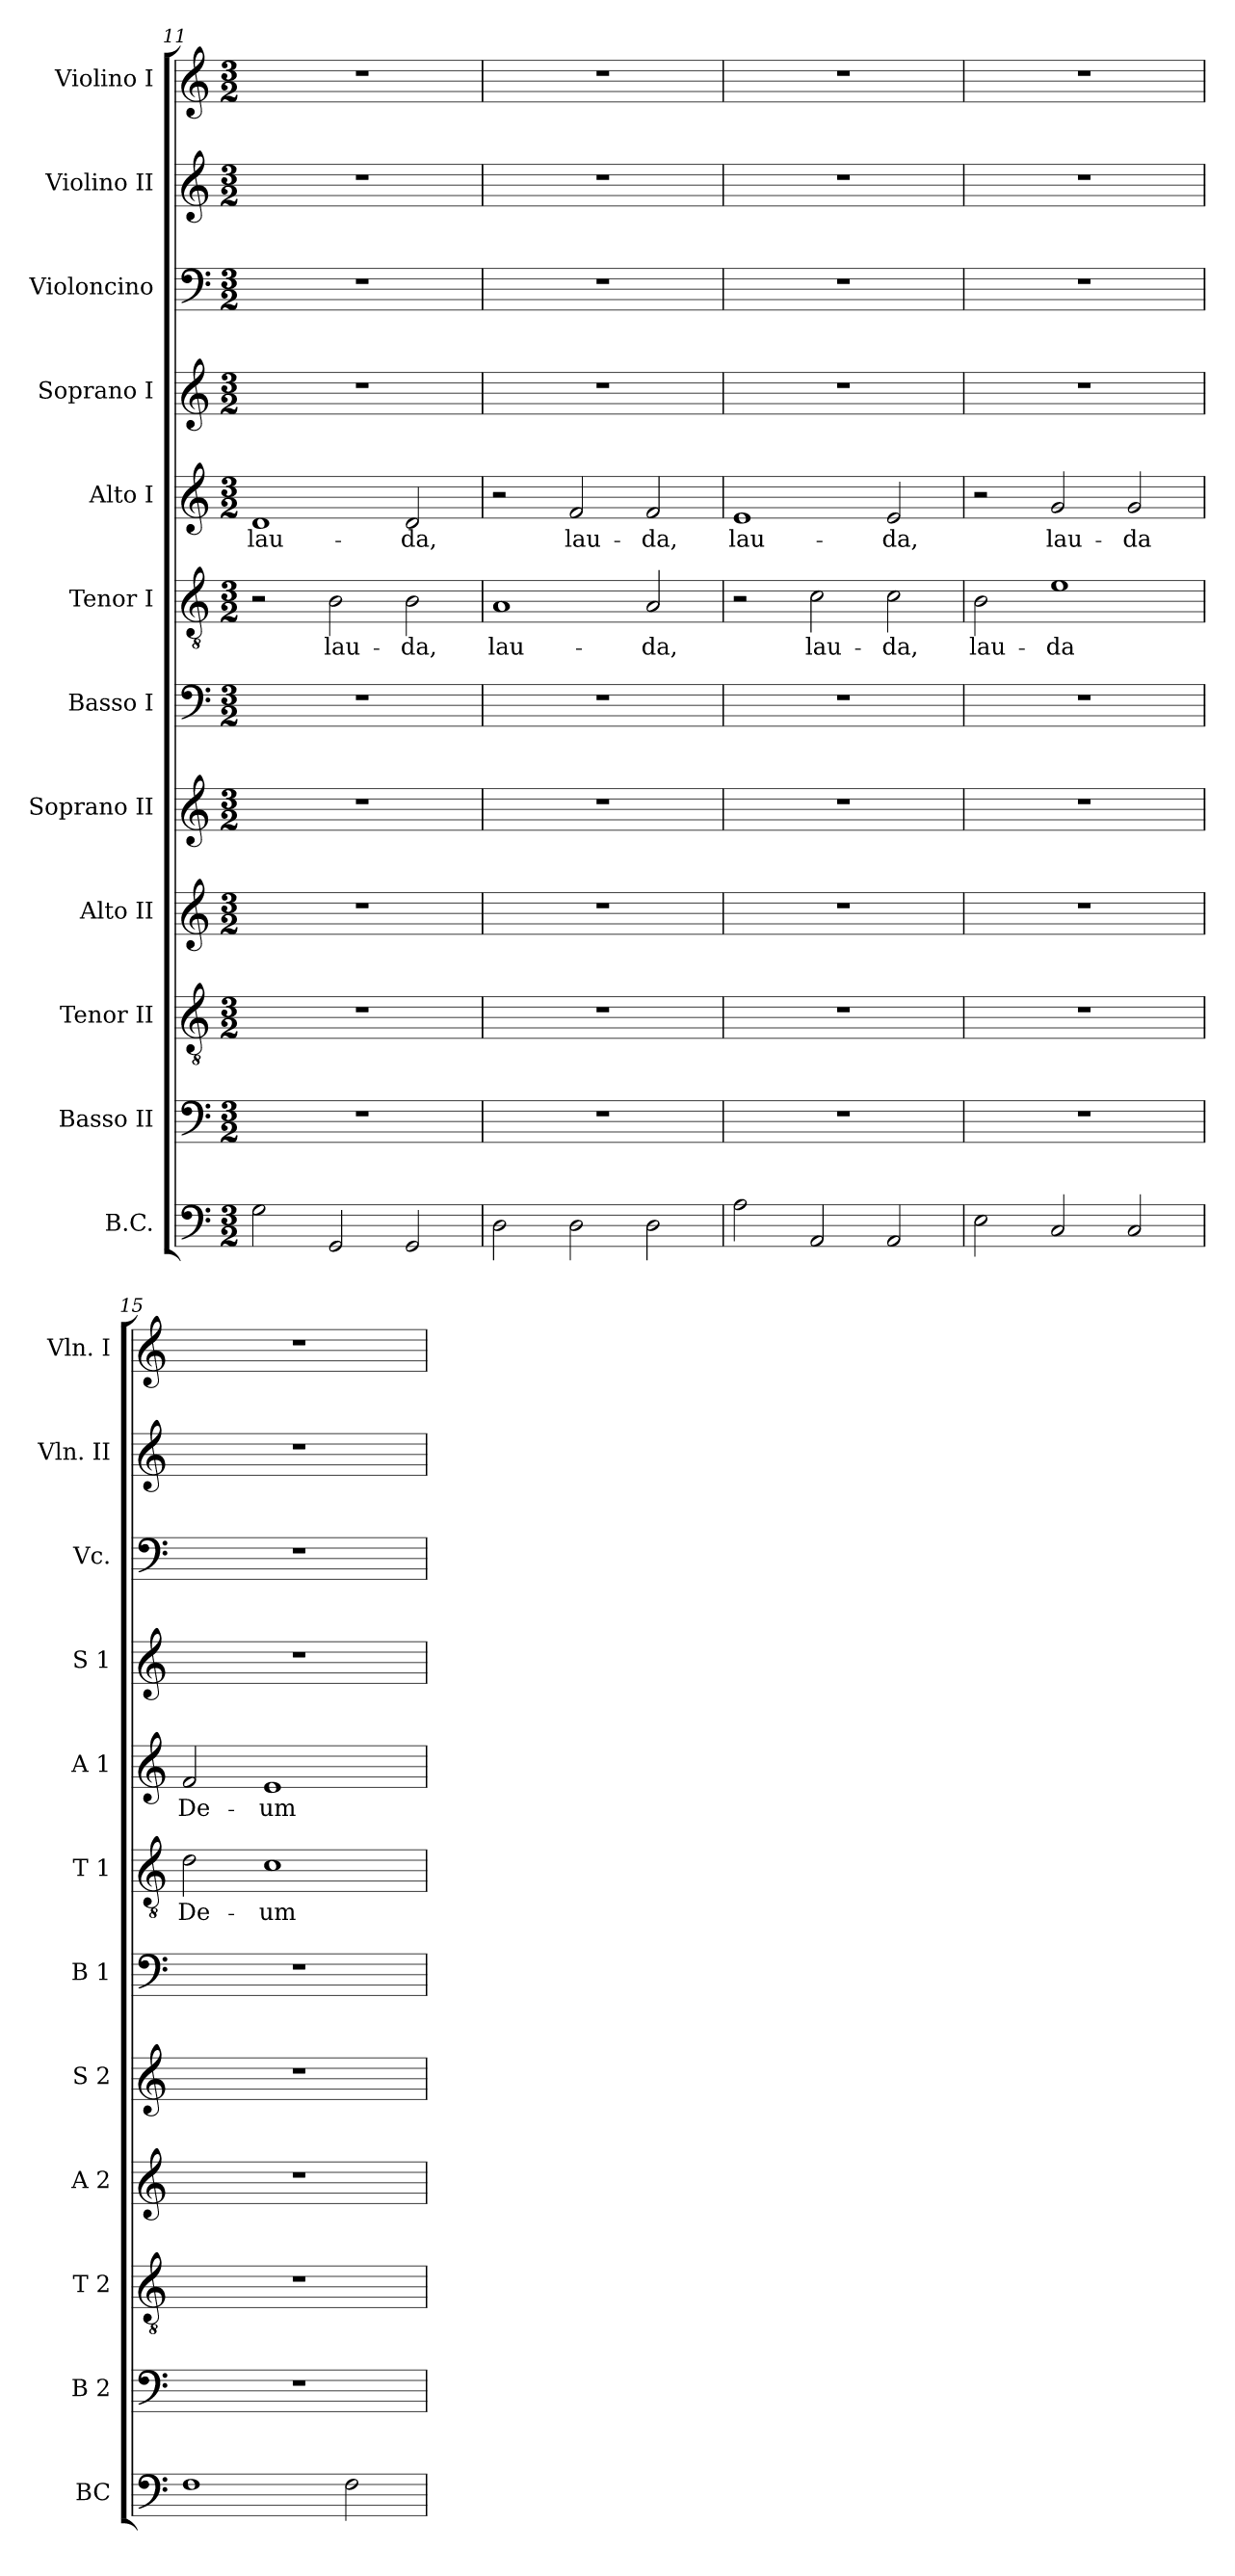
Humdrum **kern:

**kern	**kern	**kern	**kern	**kern	**kern	**kern	**text	**kern	**text	**kern	**kern	**kern	**kern
*part12	*part11	*part10	*part9	*part8	*part7	*part6	*part6	*part5	*part5	*part4	*part3	*part2	*part1
*staff12	*staff11	*staff10	*staff9	*staff8	*staff7	*staff6	*staff6	*staff5	*staff5	*staff4	*staff3	*staff2	*staff1
*I"B.C.	*I"Basso II	*I"Tenor II	*I"Alto II	*I"Soprano II	*I"Basso I	*I"Tenor I	*	*I"Alto I	*	*I"Soprano I	*I"Violoncino	*I"Violino II	*I"Violino I
*I'BC	*I'B 2	*I'T 2	*I'A 2	*I'S 2	*I'B 1	*I'T 1	*	*I'A 1	*	*I'S 1	*I'Vc.	*I'Vln. II	*I'Vln. I
*clefF4	*clefF4	*clefGv2	*clefG2	*clefG2	*clefF4	*clefGv2	*	*clefG2	*	*clefG2	*clefF4	*clefG2	*clefG2
*k[]	*k[]	*k[]	*k[]	*k[]	*k[]	*k[]	*	*k[]	*	*k[]	*k[]	*k[]	*k[]
*C:	*C:	*C:	*C:	*C:	*C:	*C:	*	*C:	*	*C:	*C:	*C:	*C:
*M3/2	*M3/2	*M3/2	*M3/2	*M3/2	*M3/2	*M3/2	*	*M3/2	*	*M3/2	*M3/2	*M3/2	*M3/2
=11	=11	=11	=11	=11	=11	=11	=11	=11	=11	=11	=11	=11	=11
!	!	!	!	!	!	!	!	!	!LO:LY:b	!	!	!	!
2G\	1.r	1.r	1.r	1.r	1.r	2r	.	1d	lau-	1.r	1.r	1.r	1.r
!	!	!	!	!	!	!	!LO:LY:b	!	!	!	!	!	!
2GG/	.	.	.	.	.	2B\	lau-	.	.	.	.	.	.
!	!	!	!	!	!	!	!LO:LY:b	!	!LO:LY:b	!	!	!	!
2GG/	.	.	.	.	.	2B\	-da,	2d/	-da,	.	.	.	.
=12	=12	=12	=12	=12	=12	=12	=12	=12	=12	=12	=12	=12	=12
!	!	!	!	!	!	!	!LO:LY:b	!	!	!	!	!	!
2D\	1.r	1.r	1.r	1.r	1.r	1A	lau-	2r	.	1.r	1.r	1.r	1.r
!	!	!	!	!	!	!	!	!	!LO:LY:b	!	!	!	!
2D\	.	.	.	.	.	.	.	2f/	lau-	.	.	.	.
!	!	!	!	!	!	!	!LO:LY:b	!	!LO:LY:b	!	!	!	!
2D\	.	.	.	.	.	2A/	-da,	2f/	-da,	.	.	.	.
!!LO:PB:g=z
=13	=13	=13	=13	=13	=13	=13	=13	=13	=13	=13	=13	=13	=13
!	!	!	!	!	!	!	!	!	!LO:LY:b	!	!	!	!
2A\	1.r	1.r	1.r	1.r	1.r	2r	.	1e	lau-	1.r	1.r	1.r	1.r
!	!	!	!	!	!	!	!LO:LY:b	!	!	!	!	!	!
2AA/	.	.	.	.	.	2c\	lau-	.	.	.	.	.	.
!	!	!	!	!	!	!	!LO:LY:b	!	!LO:LY:b	!	!	!	!
2AA/	.	.	.	.	.	2c\	-da,	2e/	-da,	.	.	.	.
=14	=14	=14	=14	=14	=14	=14	=14	=14	=14	=14	=14	=14	=14
!	!	!	!	!	!	!	!LO:LY:b	!	!	!	!	!	!
2E\	1.r	1.r	1.r	1.r	1.r	2B\	lau-	2r	.	1.r	1.r	1.r	1.r
!	!	!	!	!	!	!	!LO:LY:b	!	!LO:LY:b	!	!	!	!
2C/	.	.	.	.	.	1e	-da	2g/	lau-	.	.	.	.
!	!	!	!	!	!	!	!	!	!LO:LY:b	!	!	!	!
2C/	.	.	.	.	.	.	.	2g/	-da	.	.	.	.
=15	=15	=15	=15	=15	=15	=15	=15	=15	=15	=15	=15	=15	=15
!	!	!	!	!	!	!	!LO:LY:b	!	!LO:LY:b	!	!	!	!
1F	1.r	1.r	1.r	1.r	1.r	2d\	De-	2f/	De-	1.r	1.r	1.r	1.r
!	!	!	!	!	!	!	!LO:LY:b	!	!LO:LY:b	!	!	!	!
.	.	.	.	.	.	1c	-um	1e	-um	.	.	.	.
2F\	.	.	.	.	.	.	.	.	.	.	.	.	.
=	=	=	=	=	=	=	=	=	=	=	=	=	=
*-	*-	*-	*-	*-	*-	*-	*-	*-	*-	*-	*-	*-	*-
